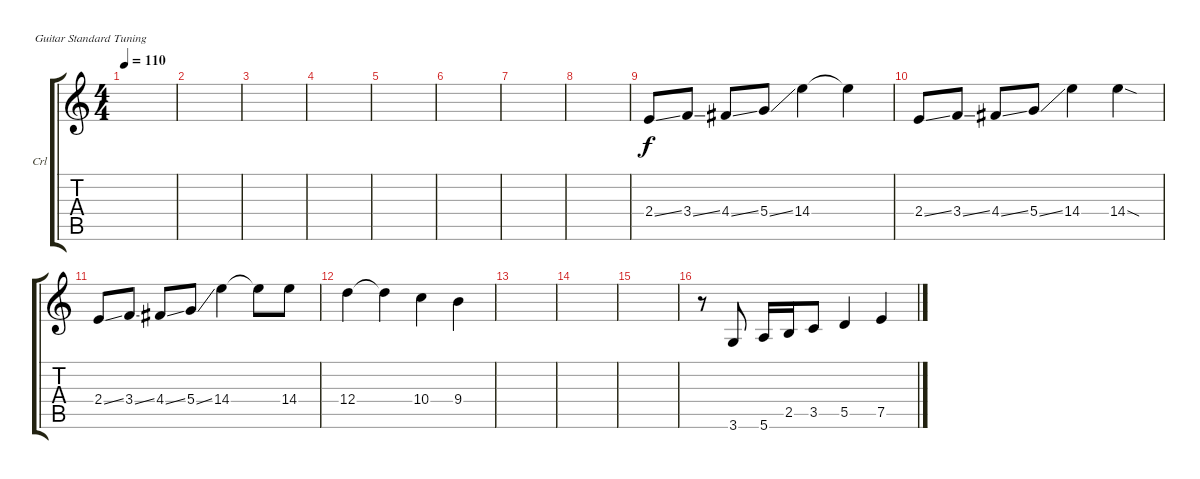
\defaultSystemsLayout 4
\bracketExtendMode groupsimilarinstruments
\firstSystemTrackNameOrientation horizontal
\otherSystemsTrackNameOrientation horizontal
\track ("Carl Gt" "Crl") {instrument overdrivenguitar}
\staff {score tabs}
\tuning (E4 B3 G3 D3 A2 E2)
\ts (4 4)
\tempo 110
\clef g2
\ks c
|
|
|
|
\scale
0.333333 |
\scale
0.333333 |
\scale
0.333333 |
|
2.4{ss}.8 3.4{ss}.8 4.4{ss}.8 5.4{ss}.8 14.4.4 14.4{t}.4 |
2.4{ss}.8 3.4{ss}.8 4.4{ss}.8 5.4{ss}.8 14.4.4 14.4{sod}.4 |
2.4{ss}.8 3.4{ss}.8 4.4{ss}.8 5.4{ss}.8 14.4.4 14.4{t}.8 14.4.8 |
12.4.4 12.4{t}.4 10.4.4 9.4.4 |
|
|
|
r.8 3.6.8 5.6.16 2.5.16 3.5.8 5.5.4 7.5.4
